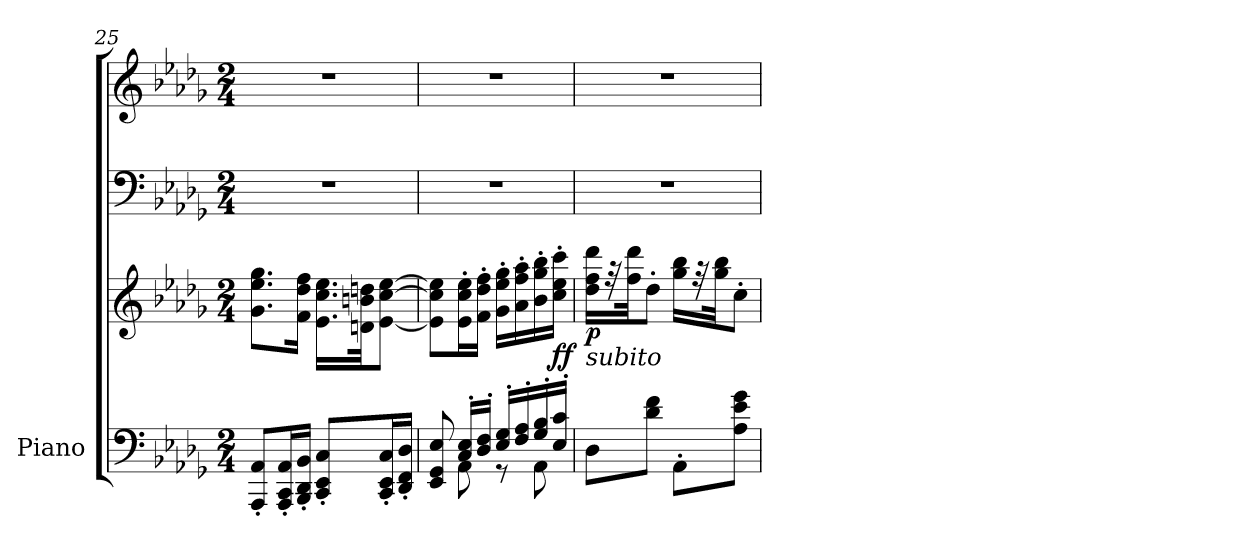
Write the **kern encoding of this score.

**kern	**kern	**kern	**kern	**dynam
*part1	*part1	*part1	*part1	*part1
*staff4	*staff3	*staff2	*staff1	*staff1/2/3/4
*I"Piano	*	*	*	*
*I'Pno.	*	*	*	*
*clefF4	*clefG2	*clefF4	*clefG2	*
*k[b-e-a-d-g-]	*k[b-e-a-d-g-]	*k[b-e-a-d-g-]	*k[b-e-a-d-g-]	*
*M2/4	*M2/4	*M2/4	*M2/4	*
=25	=25	=25	=25	=25
8AAA-/' 8AA-/'L	8.g-\ 8.ee-\ 8.gg-\L	2r	2r	.
16AAA-/' 16CC/' 16AA-/'L	.	.	.	.
16BBB-/' 16DD-/' 16BB-/'JJ	16f\ 16dd-\ 16ff\Jk	.	.	.
8CC/' 8EE-/' 8C/'L	16.e-\ 16.cc\ 16.ee-\LL	.	.	.
.	32dn\ 32bn\ 32ddn\JK	.	.	.
16CC/' 16EE-/' 16C/'L	[8e-\ [8cc\ [8ee-\J	.	.	.
16DD-/' 16FF/' 16D-/'JJ	.	.	.	.
=26	=26	=26	=26	=26
*^	*	*	*	*
8EE-/ 8GG-/ 8E-/	8ryy	8e-\] 8cc\] 8ee-\]L	2r	2r	.
16C/' 16E-/'LL	8AA-\	16e-\' 16cc\' 16ee-\'L	.	.	.
16D-/' 16F/'JJ	.	16f\' 16dd-\' 16ff\'JJ	.	.	.
16E-/' 16G-/'LL	8r	16g-\' 16ee-\' 16gg-\'LL	.	.	.
16F/' 16A-/'	.	16a-\' 16ff\' 16aa-\'	.	.	.
16G-/' 16B-/'	8AA-\	16b-\' 16gg-\' 16bb-\'	.	.	.
!	!	!	!	!	!LO:DY:b=3
16E-/' 16c/'JJ	.	16cc\' 16ee-\' 16ccc\'JJ	.	.	ff
*v	*v	*	*	*	*
=27	=27	=27	=27	=27
!	!LO:TX:b:i:t=subito	!	!	!
!	!	!	!	!LO:DY:b=3
8D-\L	16dd-\ 16ff\ 16ddd-\LL	2r	2r	p
.	32r	.	.	.
.	32ff\ 32ddd-\JK	.	.	.
8d-\ 8f\J	8dd-'\J	.	.	.
8AA-'\L	16gg-\ 16bb-\LL	.	.	.
.	32r	.	.	.
.	32gg-\ 32bb-\JK	.	.	.
8A-\ 8e-\ 8g-\J	8cc'\J	.	.	.
=	=	=	=	=
*-	*-	*-	*-	*-
